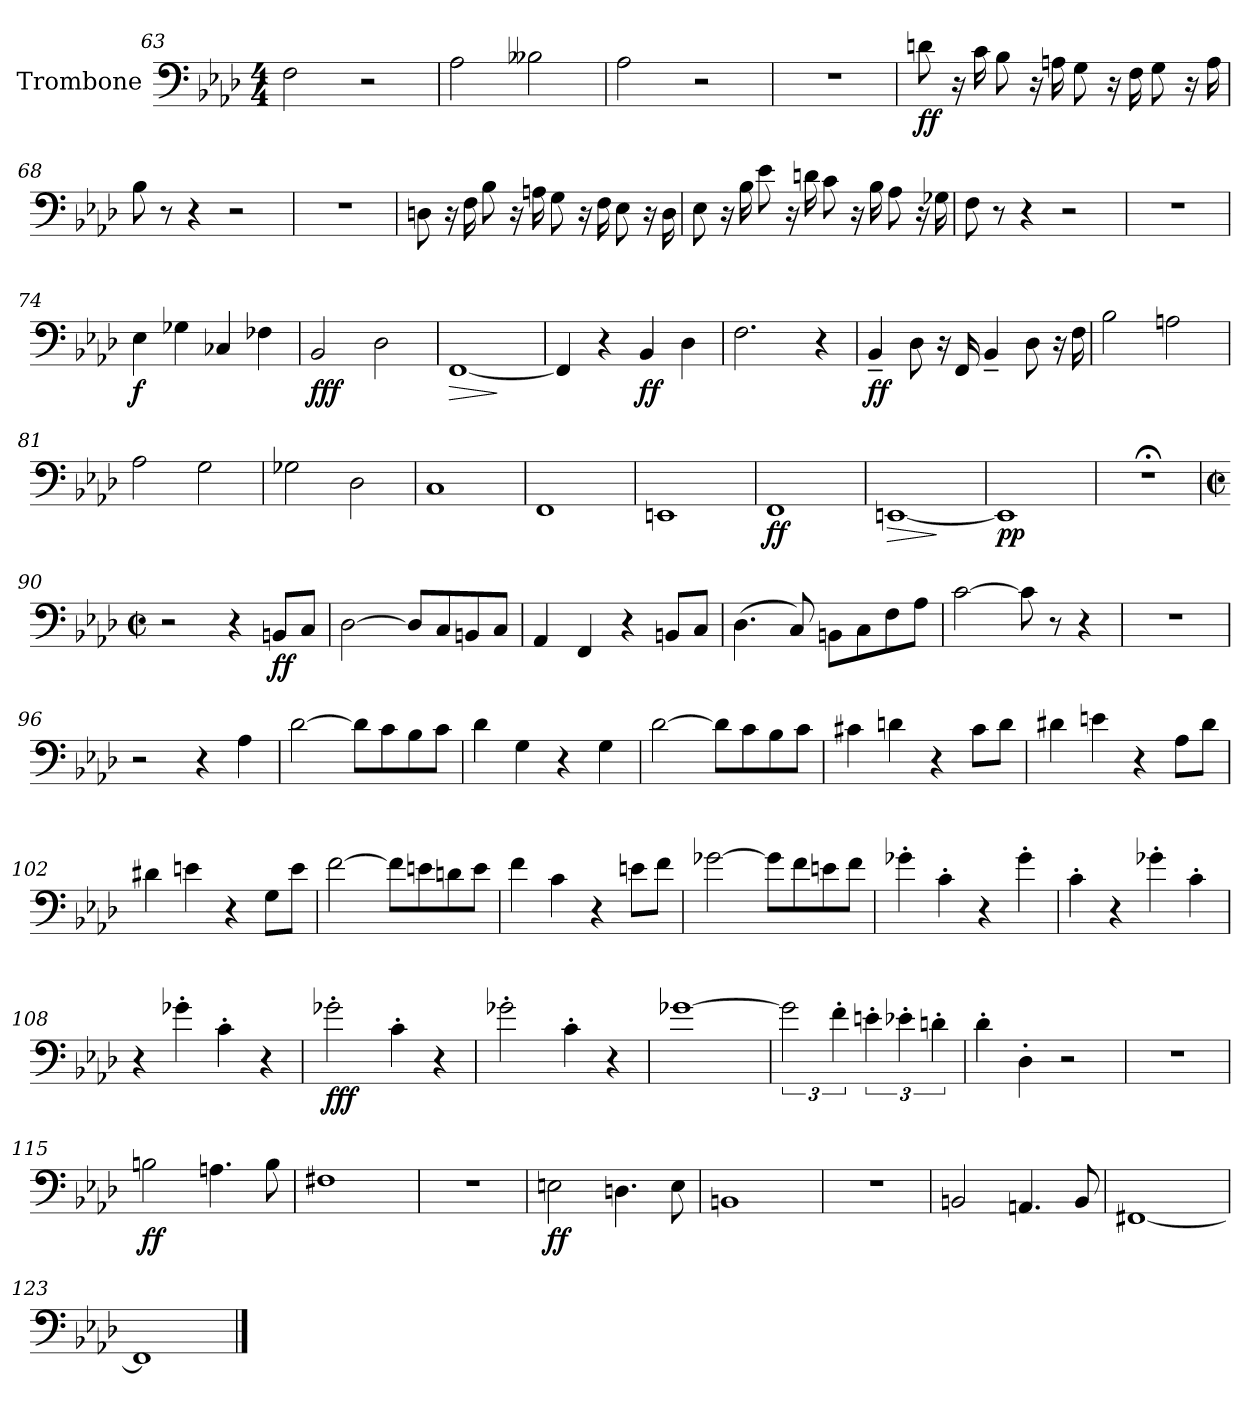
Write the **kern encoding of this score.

**kern	**dynam
*part1	*part1
*staff1	*staff1
*I"Trombone	*
*I'Tbn.	*
*clefF4	*
*k[b-e-a-d-]	*
*M4/4	*
=63	=63
2F\	.
2r	.
=64	=64
2A-\	.
2B--X\	.
=65	=65
2A-\	.
2r	.
=66	=66
1r	.
!!LO:LB:g=z
=67	=67
!	!LO:DY:b
8dn\	ff
16r	.
16c\	.
8B-\	.
16r	.
16An\	.
8G\	.
16r	.
16F\	.
8G\	.
16r	.
16A\	.
=68	=68
8B-\	.
8r	.
4r	.
2r	.
=69	=69
1r	.
=70	=70
8Dn\	.
16r	.
16F\	.
8B-\	.
16r	.
16An\	.
8G\	.
16r	.
16F\	.
8E-\	.
16r	.
16D\	.
=71	=71
8E-\	.
16r	.
16B-\	.
8e-\	.
16r	.
16dn\	.
8c\	.
16r	.
16B-\	.
8A-\	.
16r	.
16G-X\	.
!!LO:LB:g=z
=72	=72
8F\	.
8r	.
4r	.
2r	.
=73	=73
1r	.
=74	=74
!	!LO:DY:b
4E-\	f
4G-X\	.
4C-X/	.
4F-X\	.
=75	=75
!	!LO:DY:b
2BB-/	fff
2D-\	.
=76	=76
!	!LO:HP:b
[1FF	>
.	]
=77	=77
4FF/]	.
4r	.
!	!LO:DY:b
4BB-/	ff
4D-\	.
=78	=78
2.F\	.
4r	.
=79	=79
!	!LO:DY:b
4BB-~/	ff
8D-\	.
16r	.
16FF/	.
4BB-~/	.
8D-\	.
16r	.
16F\	.
=80	=80
2B-\	.
2An\	.
=81	=81
2A-\	.
2G\	.
=82	=82
2G-X\	.
2D-\	.
!!LO:LB:g=z
=83	=83
1C	.
=84	=84
1FF	.
=85	=85
1EEn	.
=86	=86
!	!LO:DY:b
1FF	ff
=87	=87
!	!LO:HP:b
[1EEn	>
.	]
=88	=88
!	!LO:DY:b
1EE]	pp
=89	=89
1r;<	.
=90	=90
*M2/2	*
*met(c|)	*
*MM180	*
2r	.
4r	.
!	!LO:DY:b
8BBn/L	ff
8C/J	.
=91	=91
[2D-\	.
8D-/L]	.
8C/	.
8BBn/	.
8C/J	.
=92	=92
4AA-/	.
4FF/	.
4r	.
8BBn/L	.
8C/J	.
=93	=93
(>4.D-\	.
8C/)	.
8BBn\L	.
8C\	.
8F\	.
8A-\J	.
!!LO:LB:g=z
=94	=94
[2c\	.
8c\]	.
8r	.
4r	.
=95	=95
1r	.
=96	=96
2r	.
4r	.
4A-\	.
=97	=97
[2d-\	.
8d-\L]	.
8c\	.
8B-\	.
8c\J	.
=98	=98
4d-\	.
4G\	.
4r	.
4G\	.
=99	=99
[2d-\	.
8d-\L]	.
8c\	.
8B-\	.
8c\J	.
=100	=100
4c#X\	.
4dn\	.
4r	.
8c#\L	.
8d\J	.
=101	=101
4d#X\	.
4en\	.
4r	.
8A-\L	.
8d#\J	.
!!LO:LB:g=z
=102	=102
4d#X\	.
4en\	.
4r	.
8G\L	.
8e\J	.
=103	=103
[2f\	.
8f\L]	.
8en\	.
8dn\	.
8e\J	.
=104	=104
4f\	.
4c\	.
4r	.
8en\L	.
8f\J	.
=105	=105
*MM208	*
[2g-X\	.
8g-\L]	.
8f\	.
8en\	.
8f\J	.
=106	=106
4g-X'\	.
4c'\	.
4r	.
4g-'\	.
=107	=107
4c'\	.
4r	.
4g-X'\	.
4c'\	.
=108	=108
4r	.
4g-X'\	.
4c'\	.
4r	.
!!LO:PB:g=z
=109	=109
!	!LO:DY:b
2g-X'\	fff
4c'\	.
4r	.
=110	=110
2g-X'\	.
4c'\	.
4r	.
=111	=111
[1g-X	.
=112	=112
3g-\]	.
6f'\	.
6en'\	.
6e-X'\	.
6dn'\	.
=113	=113
4d-'\	.
4D-'\	.
2r	.
=114	=114
1r	.
=115	=115
!	!LO:DY:b
2Bn\	ff
4.An\	.
8B\	.
=116	=116
1F#X	.
=117	=117
1r	.
=118	=118
!	!LO:DY:b
2En\	ff
4.Dn\	.
8E\	.
=119	=119
1BBn	.
=120	=120
1r	.
!!LO:LB:g=z
=121	=121
2BBn/	.
4.AAn/	.
8BB/	.
=122	=122
[1FF#X	.
=123	=123
1FF#]	.
==	==
*-	*-
